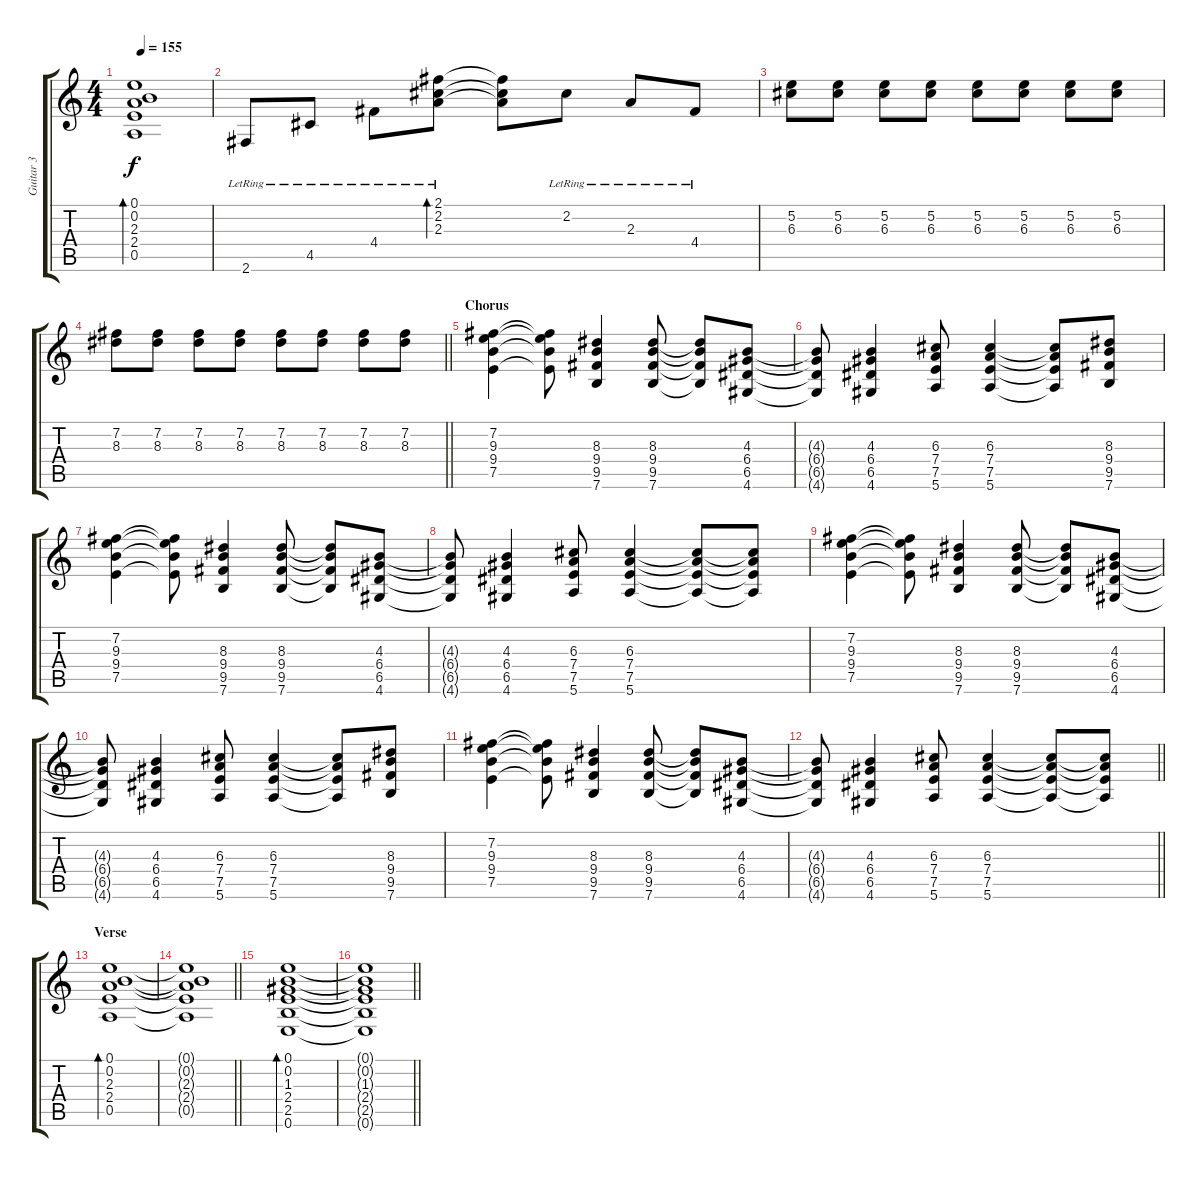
\track ("Guitar 3" "Guitar 3") {instrument electricguitarclean}
\staff {score tabs}
\tuning (E4 B3 G3 D3 A2 E2) {hide}
\ts (4 4)
\tempo 155
\clef g2
\ks c
(0.1 0.2 2.3 2.4 0.5).1{bd 120 dy f} |
2.6{lr}.8 4.5{lr}.8 4.4{lr}.8 (2.1{lr} 2.2{lr} 2.3{lr}).8{bd 120} (2.1{t} 2.2{t} 2.3{t}).8 2.2{lr}.8 2.3{lr}.8 4.4{lr}.8 |
(5.2 6.3).8 (5.2 6.3).8 (5.2 6.3).8 (5.2 6.3).8 (5.2 6.3).8 (5.2 6.3).8 (5.2 6.3).8 (5.2 6.3).8 |
\barLineRight lightlight
(7.2 8.3).8 (7.2 8.3).8 (7.2 8.3).8 (7.2 8.3).8 (7.2 8.3).8 (7.2 8.3).8 (7.2 8.3).8 (7.2 8.3).8 |
\section ("" "Chorus")
(7.2 9.3 9.4 7.5).4 (7.2{t} 9.3{t} 9.4{t} 7.5{t}).8 (8.3 9.4 9.5 7.6).4 (8.3 9.4 9.5 7.6).8 (8.3{t} 9.4{t} 9.5{t} 7.6{t}).8 (4.3 6.4 6.5 4.6).8 |
(4.3{t} 6.4{t} 6.5{t} 4.6{t}).8 (4.3 6.4 6.5 4.6).4 (6.3 7.4 7.5 5.6).8 (6.3 7.4 7.5 5.6).4 (6.3{t} 7.4{t} 7.5{t} 5.6{t}).8 (8.3 9.4 9.5 7.6).8 |
(7.2 9.3 9.4 7.5).4 (7.2{t} 9.3{t} 9.4{t} 7.5{t}).8 (8.3 9.4 9.5 7.6).4 (8.3 9.4 9.5 7.6).8 (8.3{t} 9.4{t} 9.5{t} 7.6{t}).8 (4.3 6.4 6.5 4.6).8 |
(4.3{t} 6.4{t} 6.5{t} 4.6{t}).8 (4.3 6.4 6.5 4.6).4 (6.3 7.4 7.5 5.6).8 (6.3 7.4 7.5 5.6).4 (6.3{t} 7.4{t} 7.5{t} 5.6{t}).8 (6.3{t} 7.4{t} 7.5{t} 5.6{t}).8 |
(7.2 9.3 9.4 7.5).4 (7.2{t} 9.3{t} 9.4{t} 7.5{t}).8 (8.3 9.4 9.5 7.6).4 (8.3 9.4 9.5 7.6).8 (8.3{t} 9.4{t} 9.5{t} 7.6{t}).8 (4.3 6.4 6.5 4.6).8 |
(4.3{t} 6.4{t} 6.5{t} 4.6{t}).8 (4.3 6.4 6.5 4.6).4 (6.3 7.4 7.5 5.6).8 (6.3 7.4 7.5 5.6).4 (6.3{t} 7.4{t} 7.5{t} 5.6{t}).8 (8.3 9.4 9.5 7.6).8 |
(7.2 9.3 9.4 7.5).4 (7.2{t} 9.3{t} 9.4{t} 7.5{t}).8 (8.3 9.4 9.5 7.6).4 (8.3 9.4 9.5 7.6).8 (8.3{t} 9.4{t} 9.5{t} 7.6{t}).8 (4.3 6.4 6.5 4.6).8 |
\barLineRight lightlight
(4.3{t} 6.4{t} 6.5{t} 4.6{t}).8 (4.3 6.4 6.5 4.6).4 (6.3 7.4 7.5 5.6).8 (6.3 7.4 7.5 5.6).4 (6.3{t} 7.4{t} 7.5{t} 5.6{t}).8 (6.3{t} 7.4{t} 7.5{t} 5.6{t}).8 |
\section ("" "Verse")
(0.1 0.2 2.3 2.4 0.5).1{bd 120} |
\barLineRight lightlight
(0.1{t} 0.2{t} 2.3{t} 2.4{t} 0.5{t}).1 |
(0.1 0.2 1.3 2.4 2.5 0.6).1{bd 120} |
\barLineRight lightlight
(0.1{t} 0.2{t} 1.3{t} 2.4{t} 2.5{t} 0.6{t}).1
